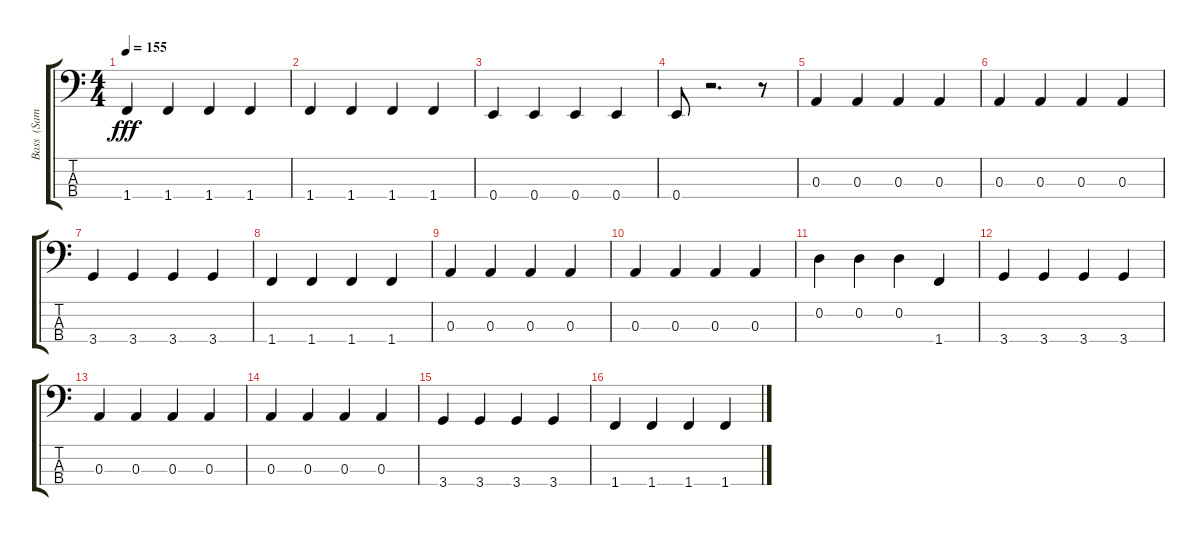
\track ("Bass  (Sami)" "Bass  (Sam") {instrument electricbassfinger}
\staff {score tabs}
\tuning (G2 D2 A1 E1) {hide}
\ts (4 4)
\tempo 155
\clef f4
\ks c
1.4.4{dy fff} 1.4.4 1.4.4 1.4.4 |
1.4.4 1.4.4 1.4.4 1.4.4 |
0.4.4 0.4.4 0.4.4 0.4.4 |
0.4.8 r.2{d} r.8 |
0.3.4 0.3.4 0.3.4 0.3.4 |
0.3.4 0.3.4 0.3.4 0.3.4 |
3.4.4 3.4.4 3.4.4 3.4.4 |
1.4.4 1.4.4 1.4.4 1.4.4 |
0.3.4 0.3.4 0.3.4 0.3.4 |
0.3.4 0.3.4 0.3.4 0.3.4 |
0.2.4 0.2.4 0.2.4 1.4.4 |
3.4.4 3.4.4 3.4.4 3.4.4 |
0.3.4 0.3.4 0.3.4 0.3.4 |
0.3.4 0.3.4 0.3.4 0.3.4 |
3.4.4 3.4.4 3.4.4 3.4.4 |
1.4.4 1.4.4 1.4.4 1.4.4
